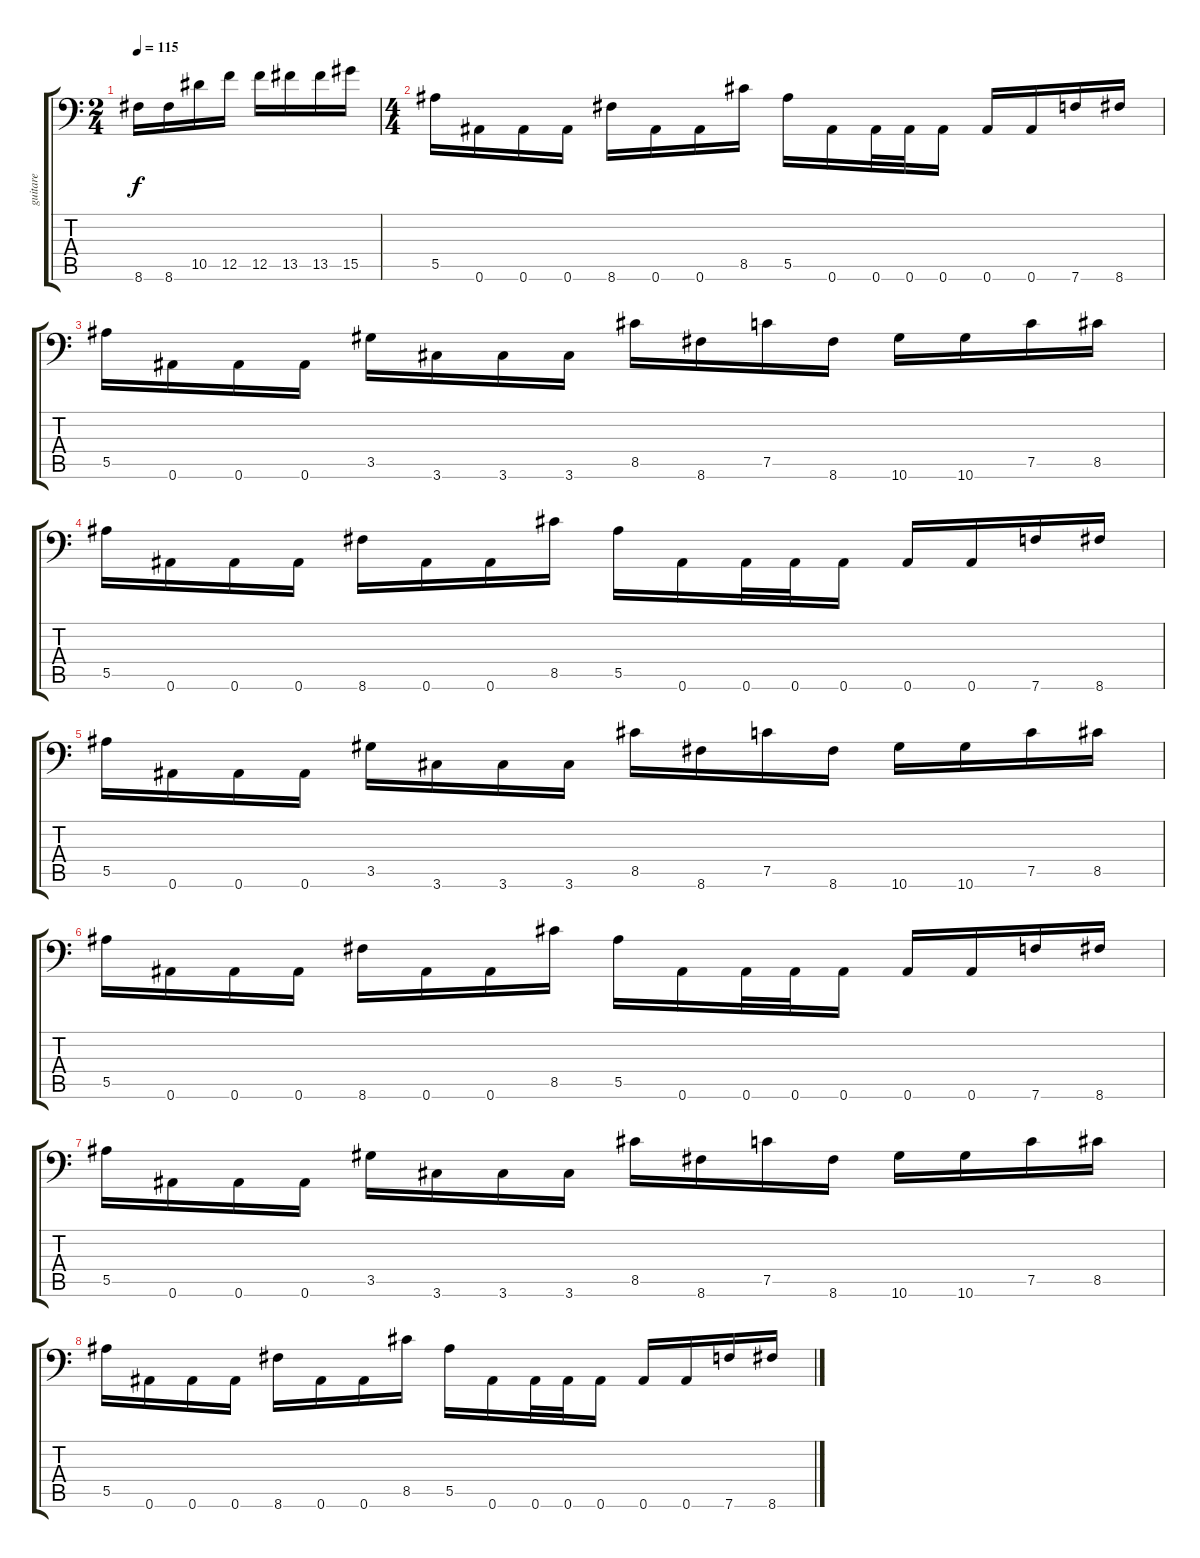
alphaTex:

\track ("guitare" "guitare") {instrument overdrivenguitar}
\staff {score tabs}
\tuning (C4 G3 Eb3 Bb2 F2 Bb1) {hide}
\ts (2 4)
\tempo 115
\clef f4
\ks c
8.6.16{dy f} 8.6.16 10.5.16 12.5.16 12.5.16 13.5.16 13.5.16 15.5.16 |
\ts (4 4)
5.5.16 0.6.16 0.6.16 0.6.16 8.6.16 0.6.16 0.6.16 8.5.16 5.5.16 0.6.16 0.6.32 0.6.32 0.6.16 0.6.16 0.6.16 7.6.16 8.6.16 |
5.5.16 0.6.16 0.6.16 0.6.16 3.5.16 3.6.16 3.6.16 3.6.16 8.5.16 8.6.16 7.5.16 8.6.16 10.6.16 10.6.16 7.5.16 8.5.16 |
5.5.16 0.6.16 0.6.16 0.6.16 8.6.16 0.6.16 0.6.16 8.5.16 5.5.16 0.6.16 0.6.32 0.6.32 0.6.16 0.6.16 0.6.16 7.6.16 8.6.16 |
5.5.16 0.6.16 0.6.16 0.6.16 3.5.16 3.6.16 3.6.16 3.6.16 8.5.16 8.6.16 7.5.16 8.6.16 10.6.16 10.6.16 7.5.16 8.5.16 |
5.5.16 0.6.16 0.6.16 0.6.16 8.6.16 0.6.16 0.6.16 8.5.16 5.5.16 0.6.16 0.6.32 0.6.32 0.6.16 0.6.16 0.6.16 7.6.16 8.6.16 |
5.5.16 0.6.16 0.6.16 0.6.16 3.5.16 3.6.16 3.6.16 3.6.16 8.5.16 8.6.16 7.5.16 8.6.16 10.6.16 10.6.16 7.5.16 8.5.16 |
5.5.16 0.6.16 0.6.16 0.6.16 8.6.16 0.6.16 0.6.16 8.5.16 5.5.16 0.6.16 0.6.32 0.6.32 0.6.16 0.6.16 0.6.16 7.6.16 8.6.16
